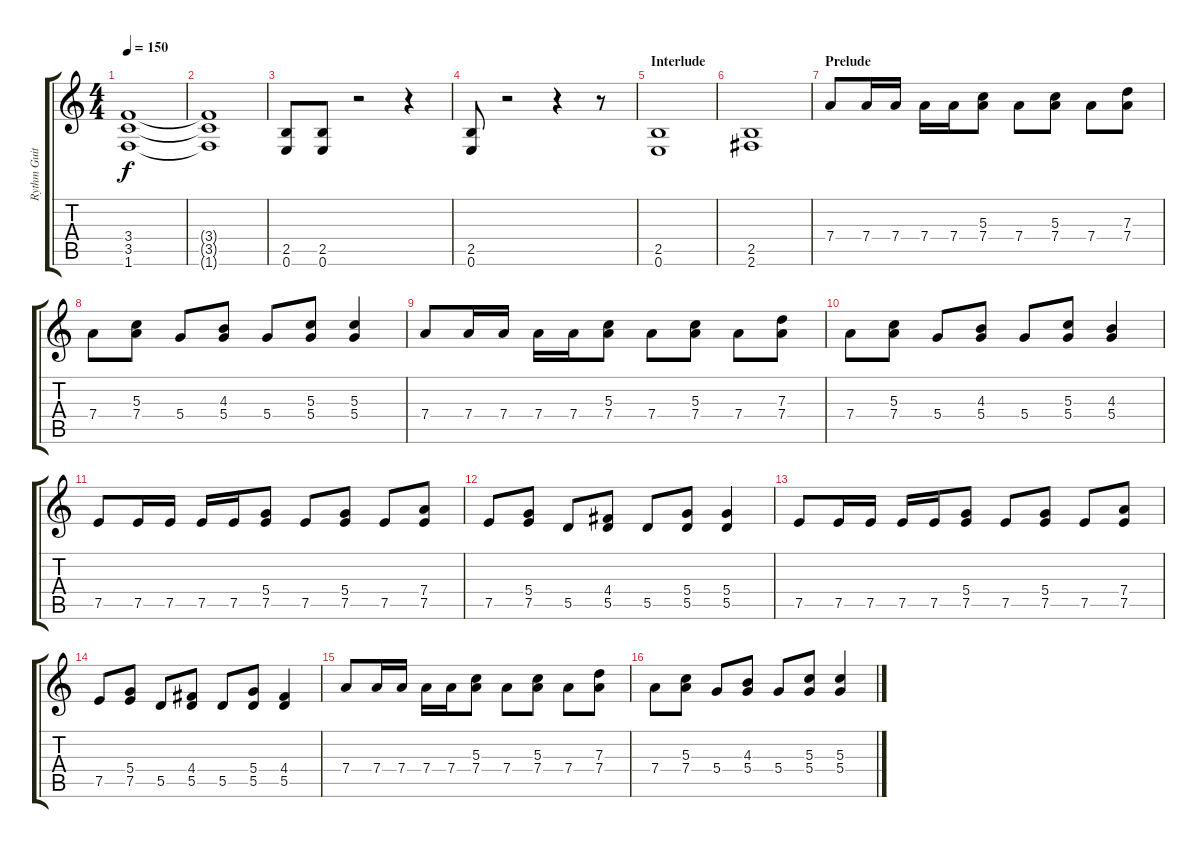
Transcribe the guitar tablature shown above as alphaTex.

\track ("Rythm Guitar" "Rythm Guit") {instrument distortionguitar}
\staff {score tabs}
\tuning (E4 B3 G3 D3 A2 E2) {hide}
\ts (4 4)
\tempo 150
\clef g2
\ks c
(3.4 3.5 1.6).1{dy f} |
(3.4{t} 3.5{t} 1.6{t}).1 |
(2.5 0.6).8 (2.5 0.6).8 r.2 r.4 |
(2.5 0.6).8 r.2 r.4 r.8 |
\section ("" "Interlude")
(2.5 0.6).1 |
(2.5 2.6).1 |
\section ("" "Prelude")
7.4.8 7.4.16 7.4.16 7.4.16 7.4.16 (5.3 7.4).8 7.4.8 (5.3 7.4).8 7.4.8 (7.3 7.4).8 |
7.4.8 (5.3 7.4).8 5.4.8 (4.3 5.4).8 5.4.8 (5.3 5.4).8 (5.3 5.4).4 |
7.4.8 7.4.16 7.4.16 7.4.16 7.4.16 (5.3 7.4).8 7.4.8 (5.3 7.4).8 7.4.8 (7.3 7.4).8 |
7.4.8 (5.3 7.4).8 5.4.8 (4.3 5.4).8 5.4.8 (5.3 5.4).8 (4.3 5.4).4 |
7.5.8 7.5.16 7.5.16 7.5.16 7.5.16 (5.4 7.5).8 7.5.8 (5.4 7.5).8 7.5.8 (7.4 7.5).8 |
7.5.8 (5.4 7.5).8 5.5.8 (4.4 5.5).8 5.5.8 (5.4 5.5).8 (5.4 5.5).4 |
7.5.8 7.5.16 7.5.16 7.5.16 7.5.16 (5.4 7.5).8 7.5.8 (5.4 7.5).8 7.5.8 (7.4 7.5).8 |
7.5.8 (5.4 7.5).8 5.5.8 (4.4 5.5).8 5.5.8 (5.4 5.5).8 (4.4 5.5).4 |
7.4.8 7.4.16 7.4.16 7.4.16 7.4.16 (5.3 7.4).8 7.4.8 (5.3 7.4).8 7.4.8 (7.3 7.4).8 |
7.4.8 (5.3 7.4).8 5.4.8 (4.3 5.4).8 5.4.8 (5.3 5.4).8 (5.3 5.4).4
